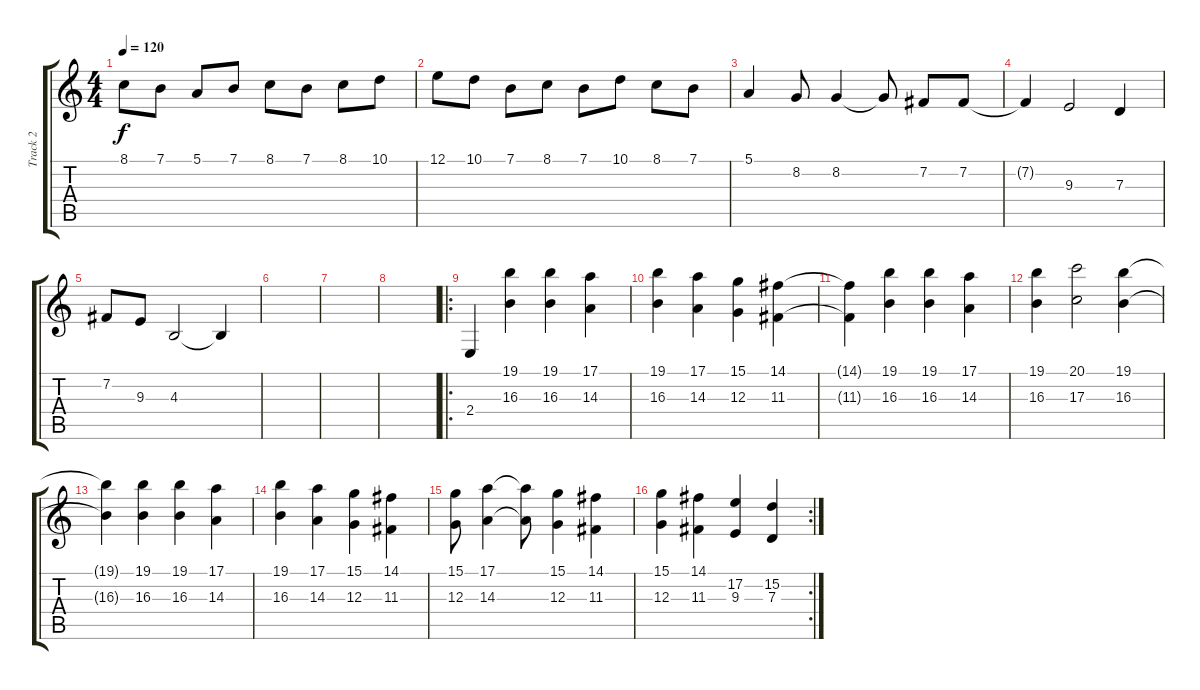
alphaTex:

\track ("Track 2" "Track 2") {instrument violin}
\staff {score tabs}
\tuning (E4 B3 G3 D3 A2 E2) {hide}
\ts (4 4)
\tempo 120
\clef g2
\ks c
8.1.8{dy f} 7.1.8 5.1.8 7.1.8 8.1.8 7.1.8 8.1.8 10.1.8 |
12.1.8 10.1.8 7.1.8 8.1.8 7.1.8 10.1.8 8.1.8 7.1.8 |
5.1.4 8.2.8 8.2.4 8.2{t}.8 7.2.8 7.2.8 |
7.2{t}.4 9.3.2 7.3.4 |
7.2.8 9.3.8 4.3.2 4.3{t}.4 |
|
|
|
\ro
2.4.4 (19.1 16.3).4 (19.1 16.3).4 (17.1 14.3).4 |
(19.1 16.3).4 (17.1 14.3).4 (15.1 12.3).4 (14.1 11.3).4 |
(14.1{t} 11.3{t}).4 (19.1 16.3).4 (19.1 16.3).4 (17.1 14.3).4 |
(19.1 16.3).4 (20.1 17.3).2 (19.1 16.3).4 |
(19.1{t} 16.3{t}).4 (19.1 16.3).4 (19.1 16.3).4 (17.1 14.3).4 |
(19.1 16.3).4 (17.1 14.3).4 (15.1 12.3).4 (14.1 11.3).4 |
(15.1 12.3).8 (17.1 14.3).4 (17.1{t} 14.3{t}).8 (15.1 12.3).4 (14.1 11.3).4 |
\rc 2
(15.1 12.3).4 (14.1 11.3).4 (17.2 9.3).4 (15.2 7.3).4
